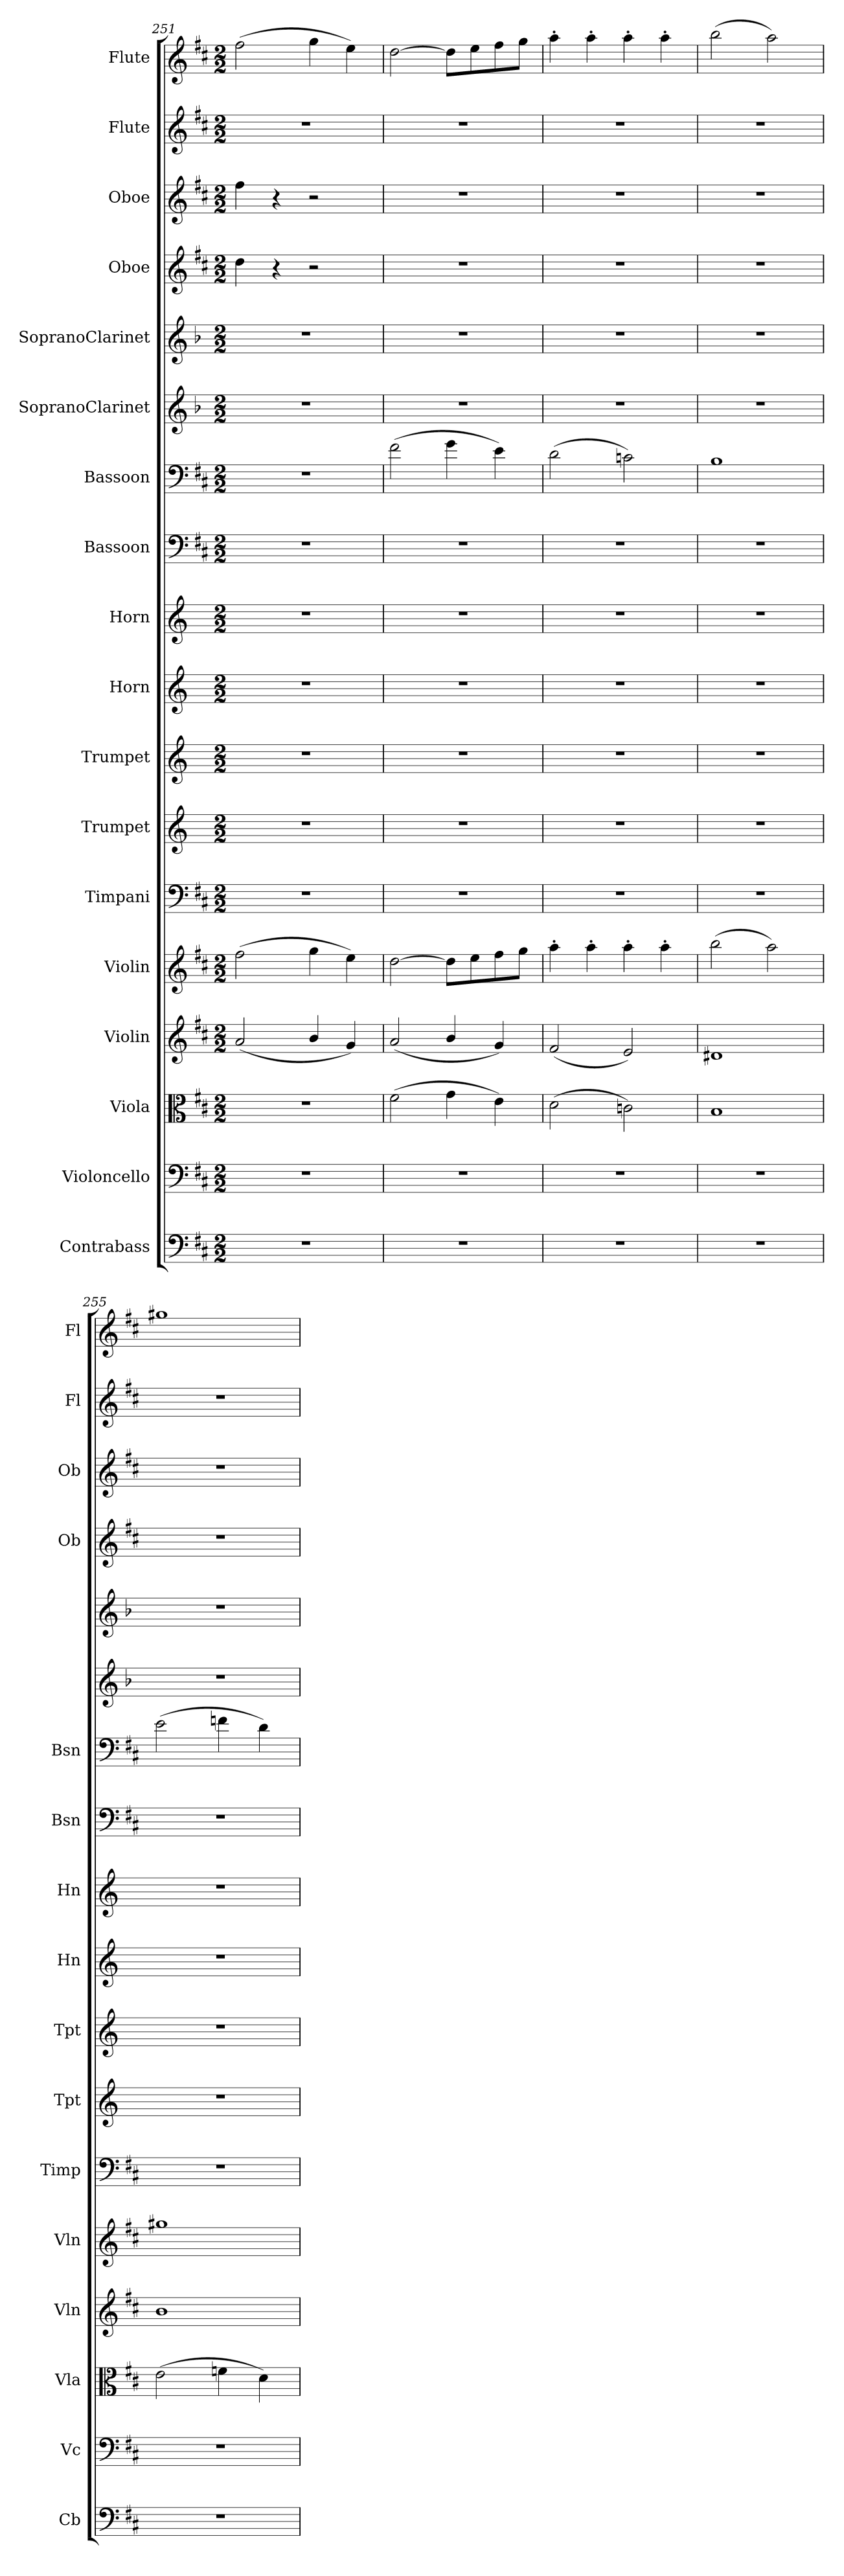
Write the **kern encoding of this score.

**kern	**kern	**kern	**kern	**kern	**kern	**kern	**kern	**kern	**kern	**kern	**kern	**kern	**kern	**kern	**kern	**kern	**kern
*part18	*part17	*part16	*part15	*part14	*part13	*part12	*part11	*part10	*part9	*part8	*part7	*part6	*part5	*part4	*part3	*part2	*part1
*staff18	*staff17	*staff16	*staff15	*staff14	*staff13	*staff12	*staff11	*staff10	*staff9	*staff8	*staff7	*staff6	*staff5	*staff4	*staff3	*staff2	*staff1
*I"Contrabass	*I"Violoncello	*I"Viola	*I"Violin	*I"Violin	*I"Timpani	*I"Trumpet	*I"Trumpet	*I"Horn	*I"Horn	*I"Bassoon	*I"Bassoon	*I"SopranoClarinet	*I"SopranoClarinet	*I"Oboe	*I"Oboe	*I"Flute	*I"Flute
*I'Cb	*I'Vc	*I'Vla	*I'Vln	*I'Vln	*I'Timp	*I'Tpt	*I'Tpt	*I'Hn	*I'Hn	*I'Bsn	*I'Bsn	*	*	*I'Ob	*I'Ob	*I'Fl	*I'Fl
*clefF4	*clefF4	*clefC3	*clefG2	*clefG2	*clefF4	*clefG2	*clefG2	*clefG2	*clefG2	*clefF4	*clefF4	*clefG2	*clefG2	*clefG2	*clefG2	*clefG2	*clefG2
*k[f#c#]	*k[f#c#]	*k[f#c#]	*k[f#c#]	*k[f#c#]	*k[f#c#]	*k[]	*k[]	*k[]	*k[]	*k[f#c#]	*k[f#c#]	*k[b-]	*k[b-]	*k[f#c#]	*k[f#c#]	*k[f#c#]	*k[f#c#]
*M2/2	*M2/2	*M2/2	*M2/2	*M2/2	*M2/2	*M2/2	*M2/2	*M2/2	*M2/2	*M2/2	*M2/2	*M2/2	*M2/2	*M2/2	*M2/2	*M2/2	*M2/2
=251	=251	=251	=251	=251	=251	=251	=251	=251	=251	=251	=251	=251	=251	=251	=251	=251	=251
1r	1r	1r	(2a/	(2ff#\	1r	1r	1r	1r	1r	1r	1r	1r	1r	4dd\	4ff#\	1r	(2ff#\
.	.	.	.	.	.	.	.	.	.	.	.	.	.	4r	4r	.	.
.	.	.	4b/	4gg\	.	.	.	.	.	.	.	.	.	2r	2r	.	4gg\
.	.	.	4g/)	4ee\)	.	.	.	.	.	.	.	.	.	.	.	.	4ee\)
=252	=252	=252	=252	=252	=252	=252	=252	=252	=252	=252	=252	=252	=252	=252	=252	=252	=252
1r	1r	(2f#\	(2a/	[2dd\	1r	1r	1r	1r	1r	1r	(2f#\	1r	1r	1r	1r	1r	[2dd\
.	.	4g\	4b/	8dd\L]	.	.	.	.	.	.	4g\	.	.	.	.	.	8dd\L]
.	.	.	.	8ee\	.	.	.	.	.	.	.	.	.	.	.	.	8ee\
.	.	4e\)	4g/)	8ff#\	.	.	.	.	.	.	4e\)	.	.	.	.	.	8ff#\
.	.	.	.	8gg\J	.	.	.	.	.	.	.	.	.	.	.	.	8gg\J
=253	=253	=253	=253	=253	=253	=253	=253	=253	=253	=253	=253	=253	=253	=253	=253	=253	=253
1r	1r	(2d\	(2f#/	4aa'\	1r	1r	1r	1r	1r	1r	(2d\	1r	1r	1r	1r	1r	4aa'\
.	.	.	.	4aa'\	.	.	.	.	.	.	.	.	.	.	.	.	4aa'\
.	.	2cn\)	2e/)	4aa'\	.	.	.	.	.	.	2cn\)	.	.	.	.	.	4aa'\
.	.	.	.	4aa'\	.	.	.	.	.	.	.	.	.	.	.	.	4aa'\
=254	=254	=254	=254	=254	=254	=254	=254	=254	=254	=254	=254	=254	=254	=254	=254	=254	=254
1r	1r	1B/	1d#X/	(2bb\	1r	1r	1r	1r	1r	1r	1B\	1r	1r	1r	1r	1r	(2bb\
.	.	.	.	2aa\)	.	.	.	.	.	.	.	.	.	.	.	.	2aa\)
=255	=255	=255	=255	=255	=255	=255	=255	=255	=255	=255	=255	=255	=255	=255	=255	=255	=255
1r	1r	(2e\	1b\	1gg#X\	1r	1r	1r	1r	1r	1r	(2e\	1r	1r	1r	1r	1r	1gg#X\
.	.	4fn\	.	.	.	.	.	.	.	.	4fn\	.	.	.	.	.	.
.	.	4d\)	.	.	.	.	.	.	.	.	4d\)	.	.	.	.	.	.
=	=	=	=	=	=	=	=	=	=	=	=	=	=	=	=	=	=
*-	*-	*-	*-	*-	*-	*-	*-	*-	*-	*-	*-	*-	*-	*-	*-	*-	*-
